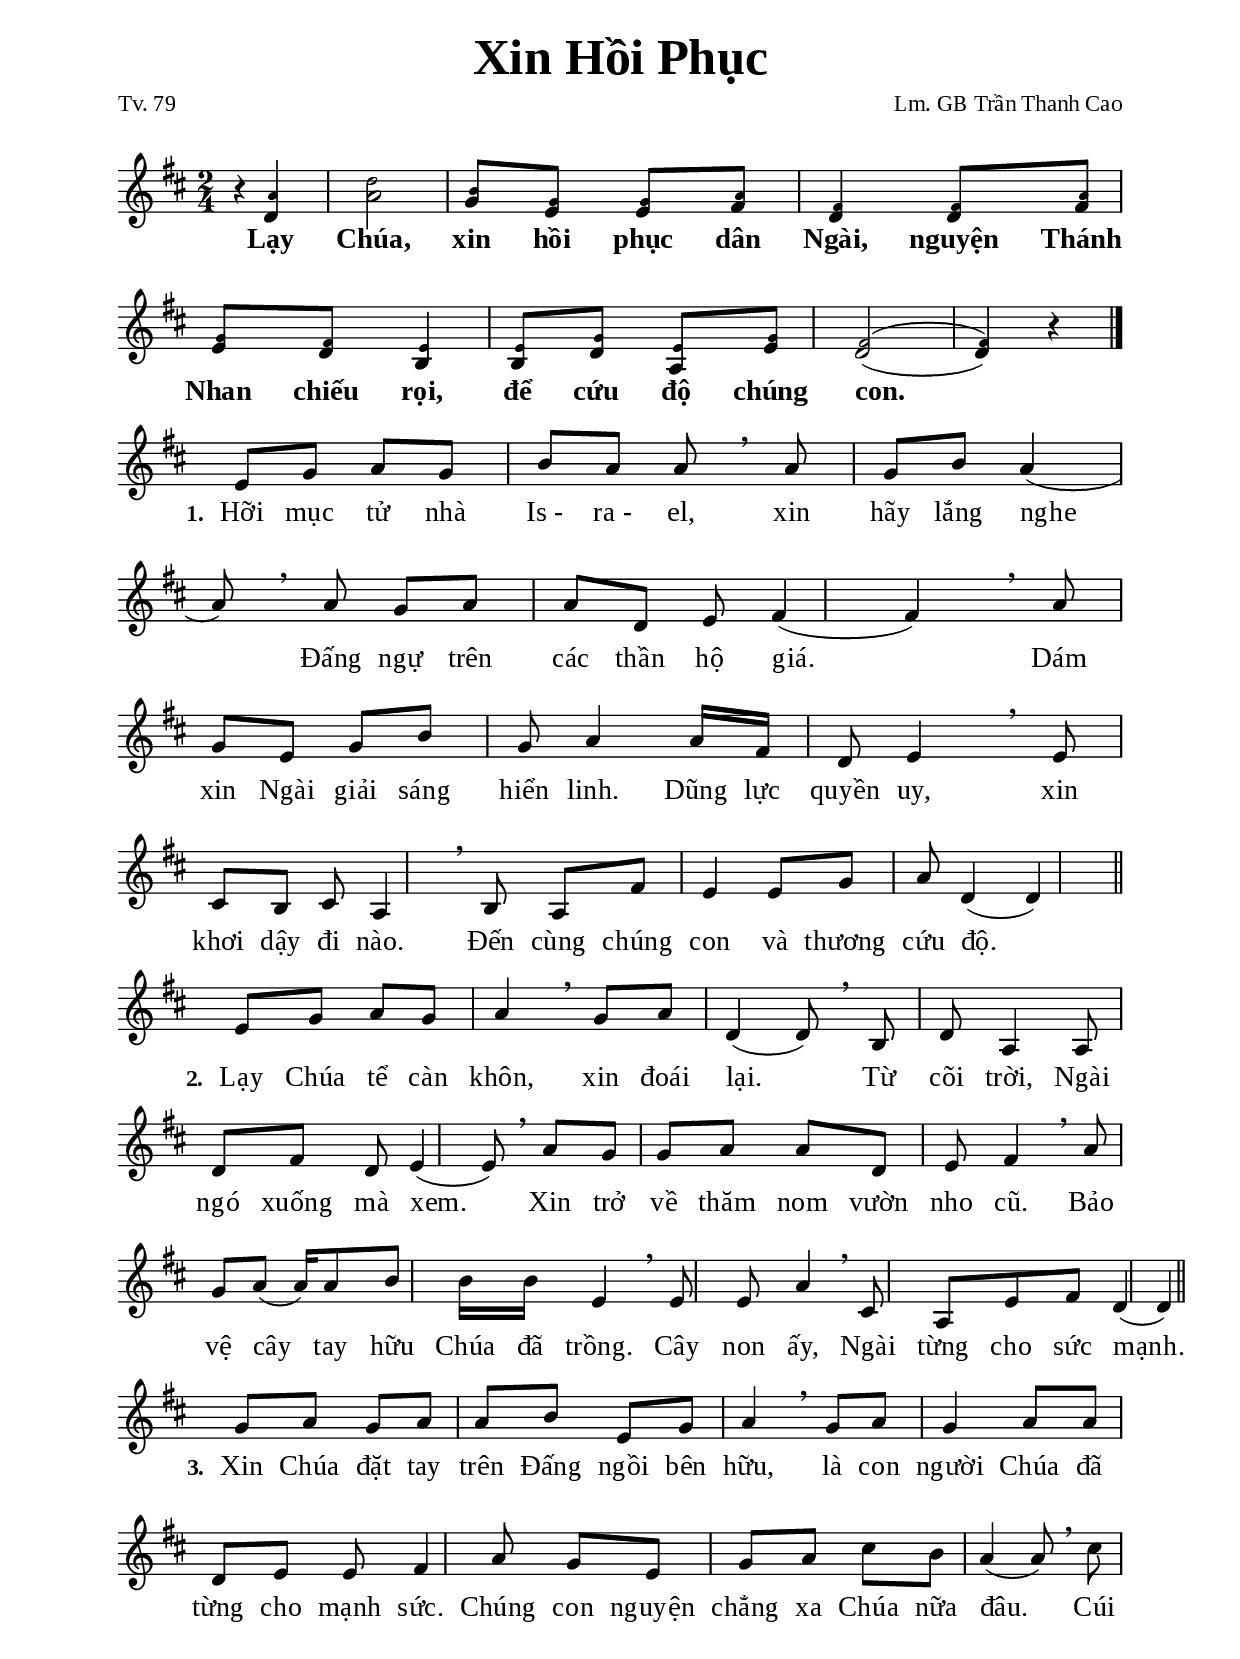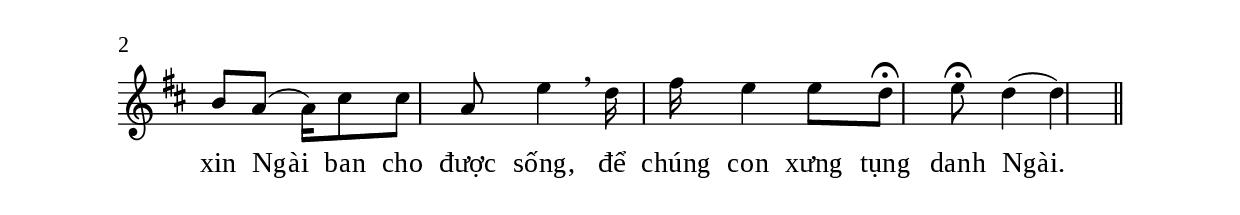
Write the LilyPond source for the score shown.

% Cài đặt chung
\version "2.22.1"
\include "english.ly"

\header {
  title = \markup { \fontsize #3 "Xin Hồi Phục" }
  poet = "Tv. 79"
  composer = "Lm. GB Trần Thanh Cao"
  arranger = " "
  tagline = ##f
}

% Nhạc điệp khúc
nhacDiepKhucSop = \relative c' {
  r4 d4 |
  a'2 |
  g8 e e fs |
  d4 d8 fs 
  e d b4 |
  b8 d a e' |
  d2 _( |
  d4) r \bar "|."
}

nhacDiepKhucBas = \relative c' {
  \skip 4 a'4 |
  d2 |
  b8 g g a |
  fs4 fs8 a |
  g fs e4 |
  e8 g e g |
  fs2 ^( |
  fs4) r
}

% Nhạc phiên khúc
nhacPhienKhucMot = \relative c' {
  e8 g a g b a a \breathe
  a g b a4 (a8) \breathe
  a g a a d, e fs4 (fs) \breathe
  a8 g e g b g a4 a16 fs d8 e4 \breathe
  e8 cs b cs a4 \breathe
  b8 a fs' e4 e8 g a d,4 (d) \bar "||"
}

nhacPhienKhucHai = \relative c' {
  e8 g a g a4 \breathe
  g8 a d,4 (d8) \breathe
  b d a4 a8 d fs d e4 (e8) \breathe
  a g g a a d, e fs4 \breathe
  a8 g a (a16) a8 b b16 b e,4 \breathe
  e8 e a4 \breathe
  cs,8 a e' fs d4 (d) \bar "||"
}

nhacPhienKhucBa = \relative c' {
  g'8 a g a a b e, g a4 \breathe
  g8 a g4 a8 a d, e e fs4 a8 g e g a cs b a4 (a8) \breathe
  cs b a (a16) cs8 cs a e'4 \breathe
  d16 fs e4 e8 d8 \fermata e \fermata d4 (d) \bar "||"
}

% Lời điệp khúc
loiDiepKhuc = \lyricmode {
  Lạy Chúa, xin hồi phục dân Ngài,
  nguyện Thánh Nhan chiếu rọi, để cứu độ chúng con.
}

% Lời phiên khúc
loiPhienKhucMot = \lyricmode {
  \set stanza = #"1. "
  Hỡi mục tử nhà "Is -" "ra -" el, xin hãy lắng nghe
  Đấng ngự trên các thần hộ giá.
  Dám xin Ngài giải sáng hiển linh.
  Dũng lực quyền uy, xin khơi dậy đi nào.
  Đến cùng chúng con và thương cứu độ.
}

loiPhienKhucHai = \lyricmode {
  \set stanza = #"2. "
  Lạy Chúa tể càn khôn, xin đoái lại.
  Từ cõi trời, Ngài ngó xuống mà xem.
  Xin trở về thăm nom vườn nho cũ.
  Bảo vệ cây tay hữu Chúa đã trồng.
  Cây non ấy, Ngài từng cho sức mạnh.
}

loiPhienKhucBa = \lyricmode {
  \set stanza = #"3. "
  Xin Chúa đặt tay trên Đấng ngồi bên hữu,
  là con người Chúa đã từng cho mạnh sức.
  Chúng con nguyện chẳng xa Chúa nữa đâu.
  Cúi xin Ngài ban cho được sống,
  để chúng con xưng tụng danh Ngài.
}


% Dàn trang
\paper {
  #(set-paper-size "a4")
  top-margin = 15\mm
  bottom-margin = 10\mm
  left-margin = 20\mm
  right-margin = 20\mm
  indent = #0
  #(define fonts
    (make-pango-font-tree
      "Liberation Serif"
      "Liberation Serif"
      "Liberation Serif"
      (/ 20 20)))
  %page-count = #1
  system-system-spacing = #'((basic-distance . 12)
                             (minimum-distance . 12.5)
                             (padding . 1))
  score-system-spacing = #'((basic-distance . 12)
                             (minimum-distance . 12.5)
                             (padding . 1))
}

% Thiết lập tông và nhịp
TongNhip = { \key d \major \time 2/4 }

% Đổi kích thước nốt cho bè phụ
notBePhu =
#(define-music-function (font-size music) (number? ly:music?)
   (for-some-music
     (lambda (m)
       (if (music-is-of-type? m 'rhythmic-event)
           (begin
             (set! (ly:music-property m 'tweaks)
                   (cons `(font-size . ,font-size)
                         (ly:music-property m 'tweaks)))
             #t)
           #f))
     music)
   music)

\score {
  \new ChoirStaff <<
    \new Staff = diepKhuc \with {
        \consists "Merge_rests_engraver"
        %\magnifyStaff #(magstep +1)
        printPartCombineTexts = ##f
      }
      <<
      \new Voice \TongNhip \partCombine 
        \notBePhu -3 { \nhacDiepKhucBas }
        \nhacDiepKhucSop
      \new NullVoice = nhacThamChieu \nhacDiepKhucSop
      \new Lyrics \lyricsto nhacThamChieu \loiDiepKhuc
      >>
  >>
  \layout {
    \override Lyrics.LyricText.font-series = #'bold
    \override Lyrics.LyricText.font-size = #+2
    \override Lyrics.LyricSpace.minimum-distance = #4
    \override Score.BarNumber.break-visibility = ##(#f #f #f)
    \override Score.SpacingSpanner.uniform-stretching = ##t
  }
}

\score {
  \new ChoirStaff <<
    \new Staff = phienKhuc \with {
        %\magnifyStaff #(magstep +1)
      }
      <<
      \new Voice = beSop {
        \TongNhip \nhacPhienKhucMot
      }
    >>
    \new Lyrics \with {
      \override VerticalAxisGroup.
        nonstaff-relatedstaff-spacing.padding = #1
      \override VerticalAxisGroup.
        nonstaff-unrelatedstaff-spacing.padding = #1
    }
    \lyricsto beSop \loiPhienKhucMot
  >>
  \layout {
    \override Staff.TimeSignature.transparent = ##t
    \override Lyrics.LyricText.font-size = #+2
    \override Lyrics.LyricSpace.minimum-distance = #1.5
    \override Score.BarNumber.break-visibility = ##(#f #f #f)
    \override Score.SpacingSpanner.uniform-stretching = ##t
    \set Score.barAlways = ##t
    \set Score.defaultBarType = ""
  } 
}

\score {
  \new ChoirStaff <<
    \new Staff = phienKhuc \with {
        %\magnifyStaff #(magstep +1)
      }
      <<
      \new Voice = beSop {
        \TongNhip \nhacPhienKhucHai
      }
    >>
    \new Lyrics \with {
      \override VerticalAxisGroup.
        nonstaff-relatedstaff-spacing.padding = #1
      \override VerticalAxisGroup.
        nonstaff-unrelatedstaff-spacing.padding = #1
    }
    \lyricsto beSop \loiPhienKhucHai
  >>
  \layout {
    \override Staff.TimeSignature.transparent = ##t
    \override Lyrics.LyricText.font-size = #+2
    \override Lyrics.LyricSpace.minimum-distance = #2
    \override Score.BarNumber.break-visibility = ##(#f #f #f)
    \override Score.SpacingSpanner.uniform-stretching = ##t
    \set Score.barAlways = ##t
    \set Score.defaultBarType = ""
  } 
}

\score {
  \new ChoirStaff <<
    \new Staff = phienKhuc \with {
        %\magnifyStaff #(magstep +1)
      }
      <<
      \new Voice = beSop {
        \TongNhip \nhacPhienKhucBa
      }
    >>
    \new Lyrics \with {
      \override VerticalAxisGroup.
        nonstaff-relatedstaff-spacing.padding = #1
      \override VerticalAxisGroup.
        nonstaff-unrelatedstaff-spacing.padding = #1
    }
    \lyricsto beSop \loiPhienKhucBa
  >>
  \layout {
    \override Staff.TimeSignature.transparent = ##t
    \override Lyrics.LyricText.font-size = #+2
    \override Lyrics.LyricSpace.minimum-distance = #1.5
    \override Score.BarNumber.break-visibility = ##(#f #f #f)
    \override Score.SpacingSpanner.uniform-stretching = ##t
    \set Score.barAlways = ##t
    \set Score.defaultBarType = ""
  } 
}
